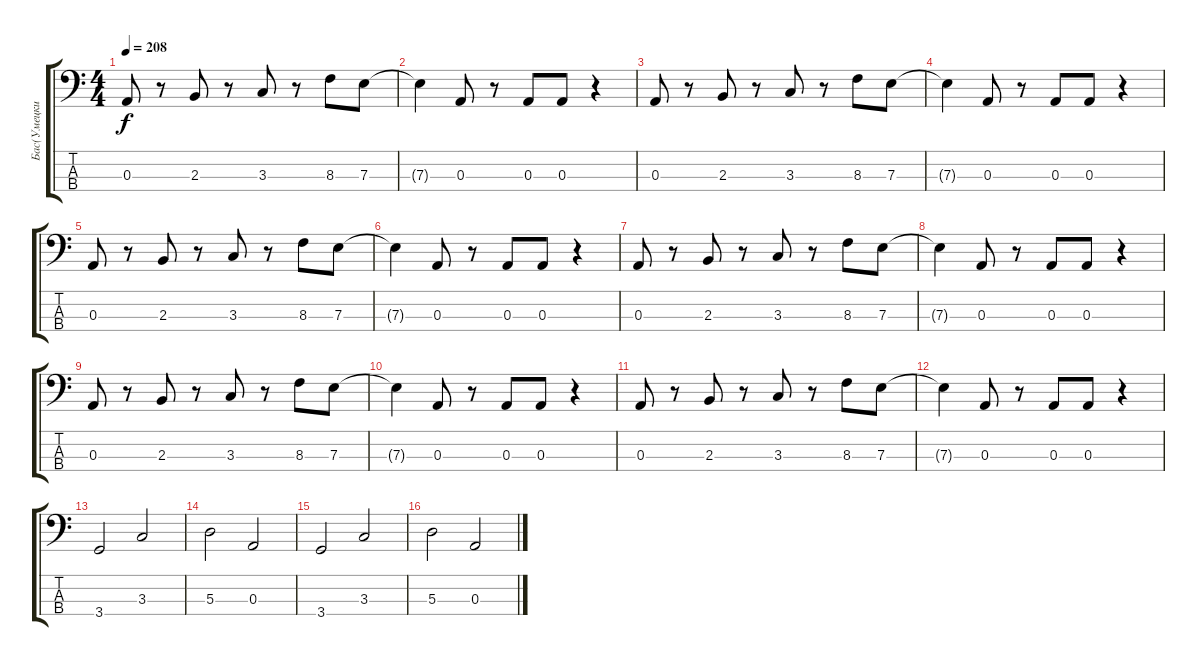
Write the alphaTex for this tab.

\track ("Бас(Умецкий)" "Бас(Умецки") {instrument electricbassfinger}
\staff {score tabs}
\tuning (G2 D2 A1 E1) {hide}
\ts (4 4)
\tempo 208
\clef f4
\ks c
0.3.8{dy f} r.8 2.3.8 r.8 3.3.8 r.8 8.3.8 7.3.8 |
7.3{t}.4 0.3.8 r.8 0.3.8 0.3.8 r.4 |
0.3.8 r.8 2.3.8 r.8 3.3.8 r.8 8.3.8 7.3.8 |
7.3{t}.4 0.3.8 r.8 0.3.8 0.3.8 r.4 |
0.3.8 r.8 2.3.8 r.8 3.3.8 r.8 8.3.8 7.3.8 |
7.3{t}.4 0.3.8 r.8 0.3.8 0.3.8 r.4 |
0.3.8 r.8 2.3.8 r.8 3.3.8 r.8 8.3.8 7.3.8 |
7.3{t}.4 0.3.8 r.8 0.3.8 0.3.8 r.4 |
0.3.8 r.8 2.3.8 r.8 3.3.8 r.8 8.3.8 7.3.8 |
7.3{t}.4 0.3.8 r.8 0.3.8 0.3.8 r.4 |
0.3.8 r.8 2.3.8 r.8 3.3.8 r.8 8.3.8 7.3.8 |
7.3{t}.4 0.3.8 r.8 0.3.8 0.3.8 r.4 |
3.4.2 3.3.2 |
5.3.2 0.3.2 |
3.4.2 3.3.2 |
5.3.2 0.3.2
